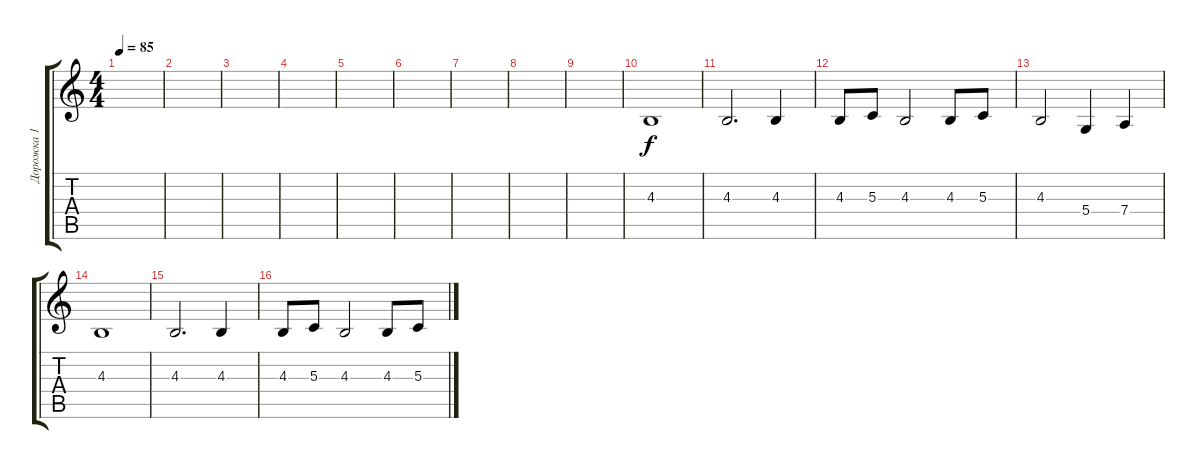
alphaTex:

\track ("Дорожка 1" "Дорожка 1") {instrument brightacousticpiano}
\staff {score tabs}
\tuning (E4 B3 G3 D3 A2 E2) {hide}
\ts (4 4)
\tempo 85
\clef g2
\ks c
|
|
|
|
|
|
|
|
|
4.3.1 |
4.3.2{d} 4.3.4 |
4.3.8 5.3.8 4.3.2 4.3.8 5.3.8 |
4.3.2 5.4.4 7.4.4 |
4.3.1 |
4.3.2{d} 4.3.4 |
4.3.8 5.3.8 4.3.2 4.3.8 5.3.8
